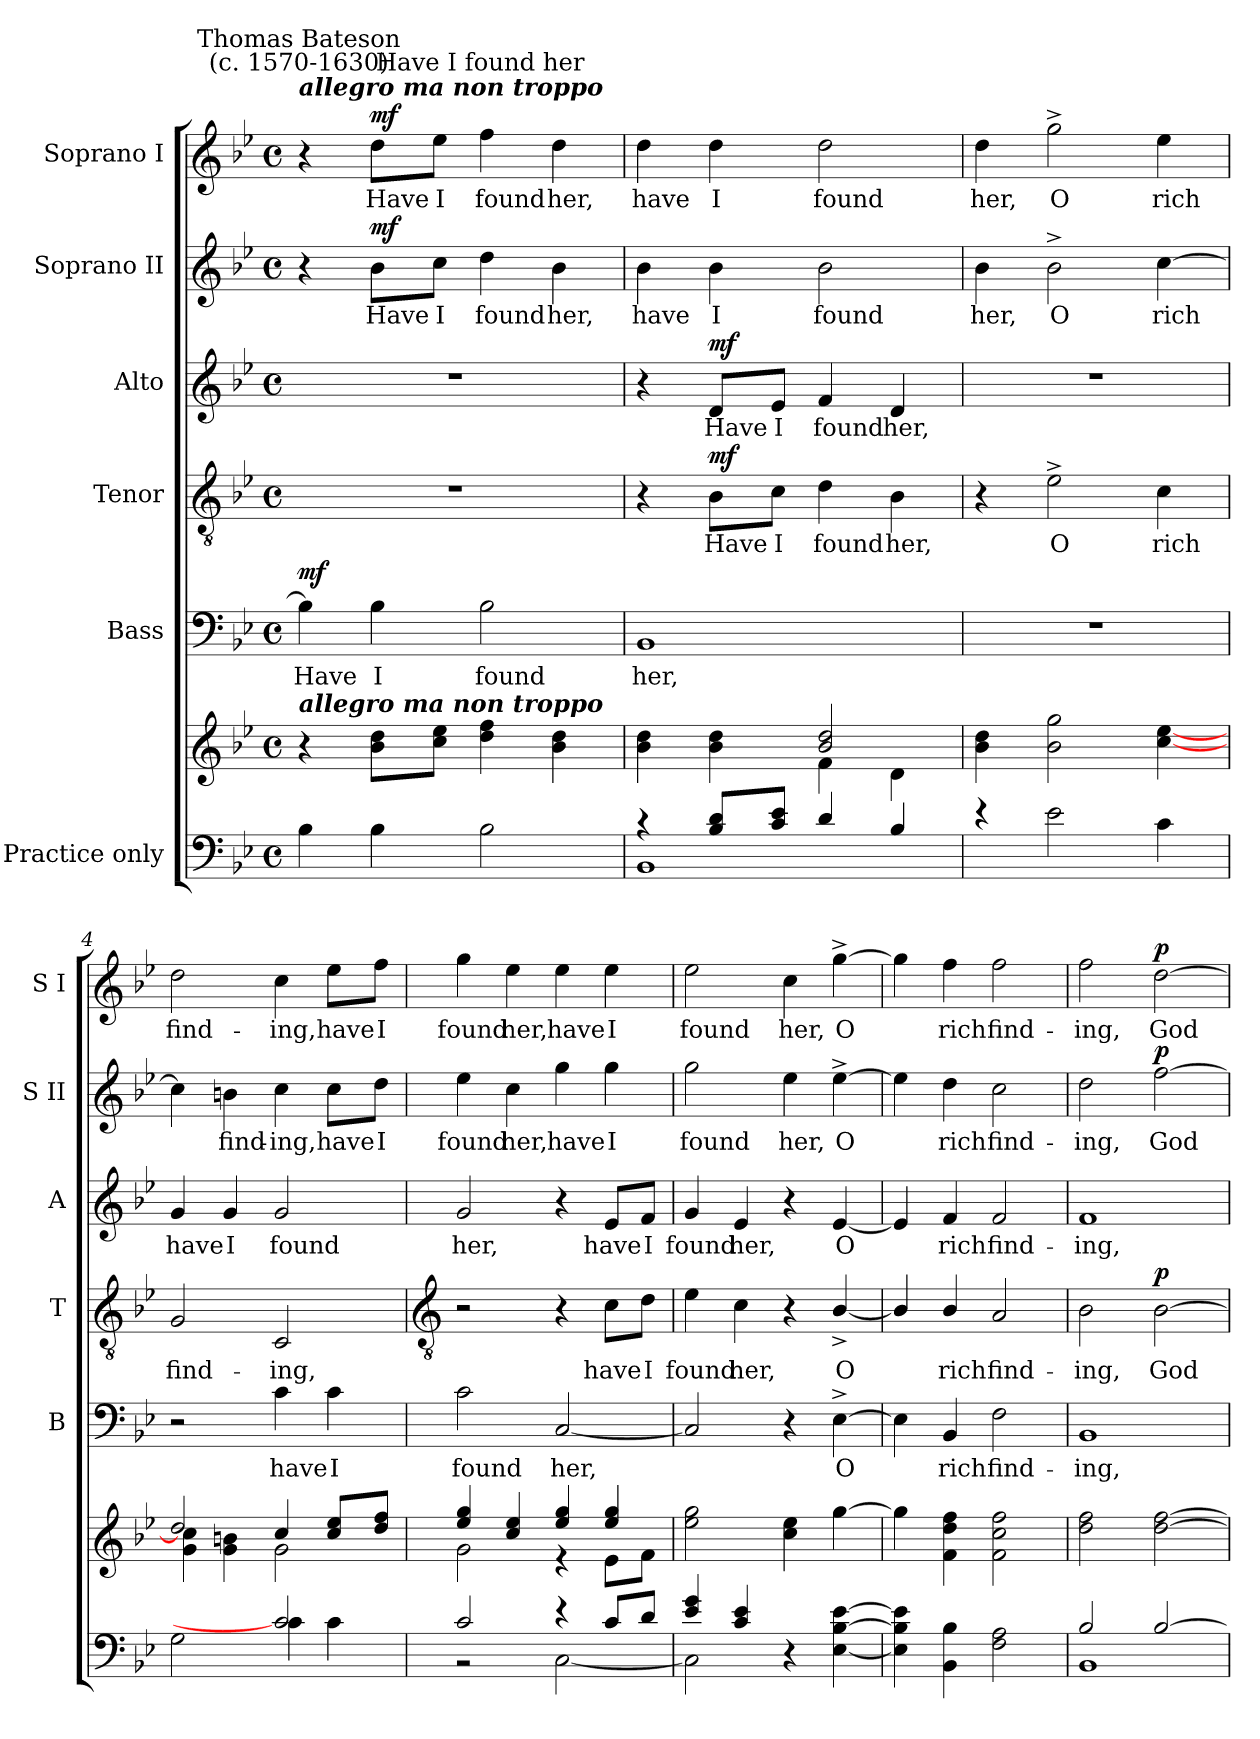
**kern	**kern	**kern	**text	**dynam	**kern	**text	**dynam	**kern	**text	**dynam	**kern	**text	**dynam	**kern	**text	**dynam
*part6	*part6	*part5	*part5	*part5	*part4	*part4	*part4	*part3	*part3	*part3	*part2	*part2	*part2	*part1	*part1	*part1
*staff7	*staff6	*staff5	*staff5	*staff5	*staff4	*staff4	*staff4	*staff3	*staff3	*staff3	*staff2	*staff2	*staff2	*staff1	*staff1	*staff1
*I"Practice  only	*	*I"Bass	*	*	*I"Tenor	*	*	*I"Alto	*	*	*I"Soprano II	*	*	*I"Soprano I	*	*
*	*	*I'B	*	*	*I'T	*	*	*I'A	*	*	*I'S II	*	*	*I'S I	*	*
*clefF4	*clefG2	*clefF4	*	*	*clefGv2	*	*	*clefG2	*	*	*clefG2	*	*	*clefG2	*	*
*k[b-e-]	*k[b-e-]	*k[b-e-]	*	*	*k[b-e-]	*	*	*k[b-e-]	*	*	*k[b-e-]	*	*	*k[b-e-]	*	*
*B-:	*B-:	*B-:	*	*	*B-:	*	*	*B-:	*	*	*B-:	*	*	*B-:	*	*
*M4/4	*M4/4	*M4/4	*	*	*M4/4	*	*	*M4/4	*	*	*M4/4	*	*	*M4/4	*	*
*met(c)	*met(c)	*met(c)	*	*	*met(c)	*	*	*met(c)	*	*	*met(c)	*	*	*met(c)	*	*
=1	=1	=1	=1	=1	=1	=1	=1	=1	=1	=1	=1	=1	=1	=1	=1	=1
*^	*^	*	*	*	*	*	*	*	*	*	*	*	*	*	*	*
!	!	!	!	!	!	!	!	!	!	!	!	!	!	!	!	!LO:TX:a:Bi:t=allegro ma non troppo	!	!
!	!	!	!	!	!	!	!	!	!	!	!	!	!	!	!	!LO:TX:a:cj:t=Thomas Bateson\n(c. 1570-1630)	!	!
!	!	!LO:TX:a:Bi:t=allegro ma non troppo	!	!	!	!	!	!	!	!	!	!	!	!	!	!	!	!
!	!	!	!	!	!LO:LY:b	!LO:DY:b	!	!	!	!	!	!	!	!	!	!	!	!
4B-\	1ryy	4r	4ryy	4B-]	Have	mf	1r	.	.	1r	.	.	4r	.	.	4r	.	.
!	!	!	!	!	!LO:LY:b	!	!	!	!	!	!	!	!	!LO:LY:b	!LO:DY:b	!	!LO:LY:b	!LO:DY:b
4B-\	.	2.ryy	8b-\ 8dd\L	4B-	I	.	.	.	.	.	.	.	8b-\L	Have	mf	8dd\L	Have	mf
!	!	!	!	!	!	!	!	!	!	!	!	!	!	!LO:LY:b	!	!	!LO:LY:b	!
.	.	.	8cc\ 8ee-\J	.	.	.	.	.	.	.	.	.	8cc\J	I	.	8ee-\J	I	.
!	!	!	!	!	!	!	!	!	!	!	!	!	!	!	!	!LO:TX:a:cj:t=Have I found her	!	!
!	!	!	!	!	!LO:LY:b	!	!	!	!	!	!	!	!	!LO:LY:b	!	!	!LO:LY:b	!
2B-\	.	.	4dd\ 4ff\	2B-	found	.	.	.	.	.	.	.	4dd	found	.	4ff	found	.
!	!	!	!	!	!	!	!	!	!	!	!	!	!	!LO:LY:b	!	!	!LO:LY:b	!
.	.	.	4b-\ 4dd\	.	.	.	.	.	.	.	.	.	4b-	her,	.	4dd	her,	.
=2	=2	=2	=2	=2	=2	=2	=2	=2	=2	=2	=2	=2	=2	=2	=2	=2	=2	=2
!	!	!	!	!	!LO:LY:b	!	!	!	!	!	!	!	!	!LO:LY:b	!	!	!LO:LY:b	!
4r	1BB-\	2ryy	4b-\ 4dd\	1BB-	her,	.	4r	.	.	4r	.	.	4b-	have	.	4dd	have	.
!	!	!	!	!	!	!	!	!LO:LY:b	!LO:DY:b	!	!LO:LY:b	!LO:DY:b	!	!LO:LY:b	!	!	!LO:LY:b	!
8B-/ 8d/L	.	.	4b-\ 4dd\	.	.	.	8B-\L	Have	mf	8d/L	Have	mf	4b-	I	.	4dd	I	.
!	!	!	!	!	!	!	!	!LO:LY:b	!	!	!LO:LY:b	!	!	!	!	!	!	!
8c/ 8e-/J	.	.	.	.	.	.	8c\J	I	.	8e-/J	I	.	.	.	.	.	.	.
!	!	!	!	!	!	!	!	!LO:LY:b	!	!	!LO:LY:b	!	!	!LO:LY:b	!	!	!LO:LY:b	!
4d/	.	2b-/ 2dd/	4f\	.	.	.	4d	found	.	4f	found	.	2b-	found	.	2dd	found	.
!	!	!	!	!	!	!	!	!LO:LY:b	!	!	!LO:LY:b	!	!	!	!	!	!	!
4B-/	.	.	4d\	.	.	.	4B-	her,	.	4d	her,	.	.	.	.	.	.	.
=3	=3	=3	=3	=3	=3	=3	=3	=3	=3	=3	=3	=3	=3	=3	=3	=3	=3	=3
!	!	!	!	!	!	!	!	!	!	!	!	!	!	!LO:LY:b	!	!	!LO:LY:b	!
4r	1ryy	1ryy	4b-\ 4dd\	1r	.	.	4r	.	.	1r	.	.	4b-	her,	.	4dd	her,	.
!	!	!	!	!	!	!	!	!LO:LY:b	!	!	!	!	!	!LO:LY:b	!	!	!LO:LY:b	!
2e-\	.	.	2b-\ 2gg\	.	.	.	2e-^	O	.	.	.	.	2b-^	O	.	2gg^	O	.
!	!	!	!	!	!	!	!	!LO:LY:b	!	!	!	!	!	!LO:LY:b	!	!	!LO:LY:b	!
4c\	.	.	[4cc\ [4ee-\	.	.	.	4c	rich	.	.	.	.	[4cc	rich	.	4ee-	rich	.
=4	=4	=4	=4	=4	=4	=4	=4	=4	=4	=4	=4	=4	=4	=4	=4	=4	=4	=4
!	!	!	!	!	!	!	!	!LO:LY:b	!	!	!LO:LY:b	!	!	!	!	!	!LO:LY:b	!
2G\	2ryy	2dd/]	4g\ 4cc\	2r	.	.	2G	find-	.	4g	have	.	4cc]	.	.	2dd	find-	.
!	!	!	!	!	!	!	!	!	!	!	!LO:LY:b	!	!	!LO:LY:b	!	!	!	!
.	.	.	4g\ 4bn\	.	.	.	.	.	.	4g	I	.	4bn	find-	.	.	.	.
!	!	!	!	!	!LO:LY:b	!	!	!LO:LY:b	!	!	!LO:LY:b	!	!	!LO:LY:b	!	!	!LO:LY:b	!
2c/]	4c\	4cc/	2g\	4c	have	.	2C	-ing,	.	2g	found	.	4cc	-ing,	.	4cc	-ing,	.
!	!	!	!	!	!LO:LY:b	!	!	!	!	!	!	!	!	!LO:LY:b	!	!	!LO:LY:b	!
.	4c\	8cc/ 8ee-/L	.	4c	I	.	.	.	.	.	.	.	8cc\L	have	.	8ee-\L	have	.
!	!	!	!	!	!	!	!	!	!	!	!	!	!	!LO:LY:b	!	!	!LO:LY:b	!
.	.	8dd/ 8ff/J	.	.	.	.	.	.	.	.	.	.	8dd\J	I	.	8ff\J	I	.
!!LO:LB:g=z
=5	=5	=5	=5	=5	=5	=5	=5	=5	=5	=5	=5	=5	=5	=5	=5	=5	=5	=5
*	*	*	*	*	*	*	*clefGv2	*	*	*	*	*	*	*	*	*	*	*
!	!	!	!	!	!LO:LY:b	!	!	!	!	!	!LO:LY:b	!	!	!LO:LY:b	!	!	!LO:LY:b	!
2c/	2r	4ee-/ 4gg/	2g\	2c	found	.	2r	.	.	2g	her,	.	4ee-	found	.	4gg	found	.
!	!	!	!	!	!	!	!	!	!	!	!	!	!	!LO:LY:b	!	!	!LO:LY:b	!
.	.	4cc/ 4ee-/	.	.	.	.	.	.	.	.	.	.	4cc	her,	.	4ee-	her,	.
!	!	!	!	!	!LO:LY:b	!	!	!	!	!	!	!	!	!LO:LY:b	!	!	!LO:LY:b	!
4r	[2C\	4ee-/ 4gg/	4r	[2C	her,	.	4r	.	.	4r	.	.	4gg	have	.	4ee-	have	.
!	!	!	!	!	!	!	!	!LO:LY:b	!	!	!LO:LY:b	!	!	!LO:LY:b	!	!	!LO:LY:b	!
8c/L	.	4ee-/ 4gg/	8e-\L	.	.	.	8c\L	have	.	8e-/L	have	.	4gg	I	.	4ee-	I	.
!	!	!	!	!	!	!	!	!LO:LY:b	!	!	!LO:LY:b	!	!	!	!	!	!	!
8d/J	.	.	8f\J	.	.	.	8d\J	I	.	8f/J	I	.	.	.	.	.	.	.
=6	=6	=6	=6	=6	=6	=6	=6	=6	=6	=6	=6	=6	=6	=6	=6	=6	=6	=6
!	!	!	!	!	!	!	!	!LO:LY:b	!	!	!LO:LY:b	!	!	!LO:LY:b	!	!	!LO:LY:b	!
4e-/ 4g/	2C\]	2ee-\ 2gg\	1ryy	2C]	.	.	4e-	found	.	4g	found	.	2gg	found	.	2ee-	found	.
!	!	!	!	!	!	!	!	!LO:LY:b	!	!	!LO:LY:b	!	!	!	!	!	!	!
4c/ 4e-/	.	.	.	.	.	.	4c	her,	.	4e-	her,	.	.	.	.	.	.	.
!	!	!	!	!	!	!	!	!	!	!	!	!	!	!LO:LY:b	!	!	!LO:LY:b	!
4r	2ryy	4cc\ 4ee-\	.	4r	.	.	4r	.	.	4r	.	.	4ee-	her,	.	4cc	her,	.
!	!	!	!	!	!LO:LY:b	!	!	!LO:LY:b	!	!	!LO:LY:b	!	!	!LO:LY:b	!	!	!LO:LY:b	!
[4E-\ [4B-\ [4e-\	.	[4gg\	.	[4E-^	O	.	[4B-^/	O	.	[4e-	O	.	[4ee-^	O	.	[4gg^	O	.
=7	=7	=7	=7	=7	=7	=7	=7	=7	=7	=7	=7	=7	=7	=7	=7	=7	=7	=7
4E-\] 4B-\] 4e-\]	1ryy	4gg\]	1ryy	4E-]	.	.	4B-/]	.	.	4e-]	.	.	4ee-]	.	.	4gg]	.	.
!	!	!	!	!	!LO:LY:b	!	!	!LO:LY:b	!	!	!LO:LY:b	!	!	!LO:LY:b	!	!	!LO:LY:b	!
4BB-\ 4B-\	.	4f\ 4dd\ 4ff\	.	4BB-	rich	.	4B-/	rich	.	4f	rich	.	4dd	rich	.	4ff	rich	.
!	!	!	!	!	!LO:LY:b	!	!	!LO:LY:b	!	!	!LO:LY:b	!	!	!LO:LY:b	!	!	!LO:LY:b	!
2F\ 2A\	.	2f\ 2cc\ 2ff\	.	2F	find-	.	2A	find-	.	2f	find-	.	2cc	find-	.	2ff	find-	.
=8	=8	=8	=8	=8	=8	=8	=8	=8	=8	=8	=8	=8	=8	=8	=8	=8	=8	=8
!	!	!	!	!	!LO:LY:b	!	!	!LO:LY:b	!	!	!LO:LY:b	!	!	!LO:LY:b	!	!	!LO:LY:b	!
2B-/	1BB-\	2dd\ 2ff\	1ryy	1BB-	-ing,	.	2B-	-ing,	.	1f	-ing,	.	2dd	-ing,	.	2ff	-ing,	.
!	!	!	!	!	!	!	!	!LO:LY:b	!LO:DY:b	!	!	!	!	!LO:LY:b	!LO:DY:b	!	!LO:LY:b	!LO:DY:b
[2B-/	.	[2dd\ [2ff\	.	.	.	.	[2B-	God-	p	.	.	.	[2ff	God-	p	[2dd	God-	p
*v	*v	*	*	*	*	*	*	*	*	*	*	*	*	*	*	*	*	*
*	*v	*v	*	*	*	*	*	*	*	*	*	*	*	*	*	*	*
=	=	=	=	=	=	=	=	=	=	=	=	=	=	=	=	=
*-	*-	*-	*-	*-	*-	*-	*-	*-	*-	*-	*-	*-	*-	*-	*-	*-
